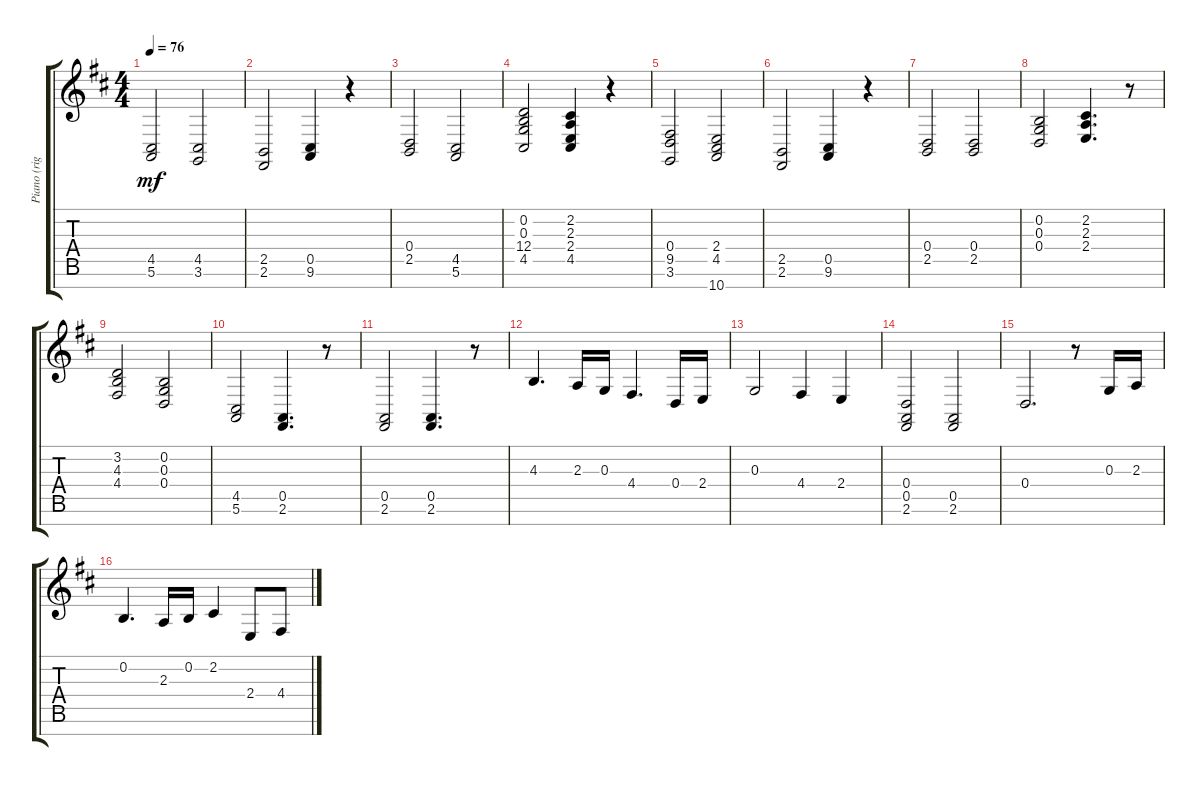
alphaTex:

\track ("Piano (right hand)" "Piano (rig") {instrument acousticgrandpiano}
\staff {score tabs}
\tuning (E4 B3 G3 D3 A2 E2 B1) {hide}
\ts (4 4)
\tempo 76
\clef g2
\ks d
(4.5 5.6).2{dy mf} (4.5 3.6).2 |
(2.5 2.6).2 (0.5 9.6).4 r.4 |
(0.4 2.5).2 (4.5 5.6).2{volume 16} |
(0.2 0.3 12.4 4.5).2 (2.2 2.3 2.4 4.5).4 r.4 |
(0.4 9.5 3.6).2{volume 13} (2.4 4.5 10.7).2 |
(2.5 2.6).2 (0.5 9.6).4 r.4 |
(0.4 2.5).2 (0.4 2.5).2{volume 16} |
(0.2 0.3 0.4).2 (2.2 2.3 2.4).4{d} r.8 |
(3.2 4.3 4.4).2 (0.2 0.3 0.4).2 |
(4.5 5.6).2 (0.5 2.6).4{d} r.8 |
(0.5 2.6).2{volume 13} (0.5 2.6).4{d} r.8 |
4.3.4{d} 2.3.16 0.3.16 4.4.4{d} 0.4.16 2.4.16 |
0.3.2 4.4.4 2.4.4 |
(0.4 0.5 2.6).2 (0.5 2.6).2 |
0.4.2{d} r.8 0.3.16 2.3.16 |
0.2.4{d volume 16} 2.3.16 0.2.16 2.2.4 2.4.8 4.4.8
